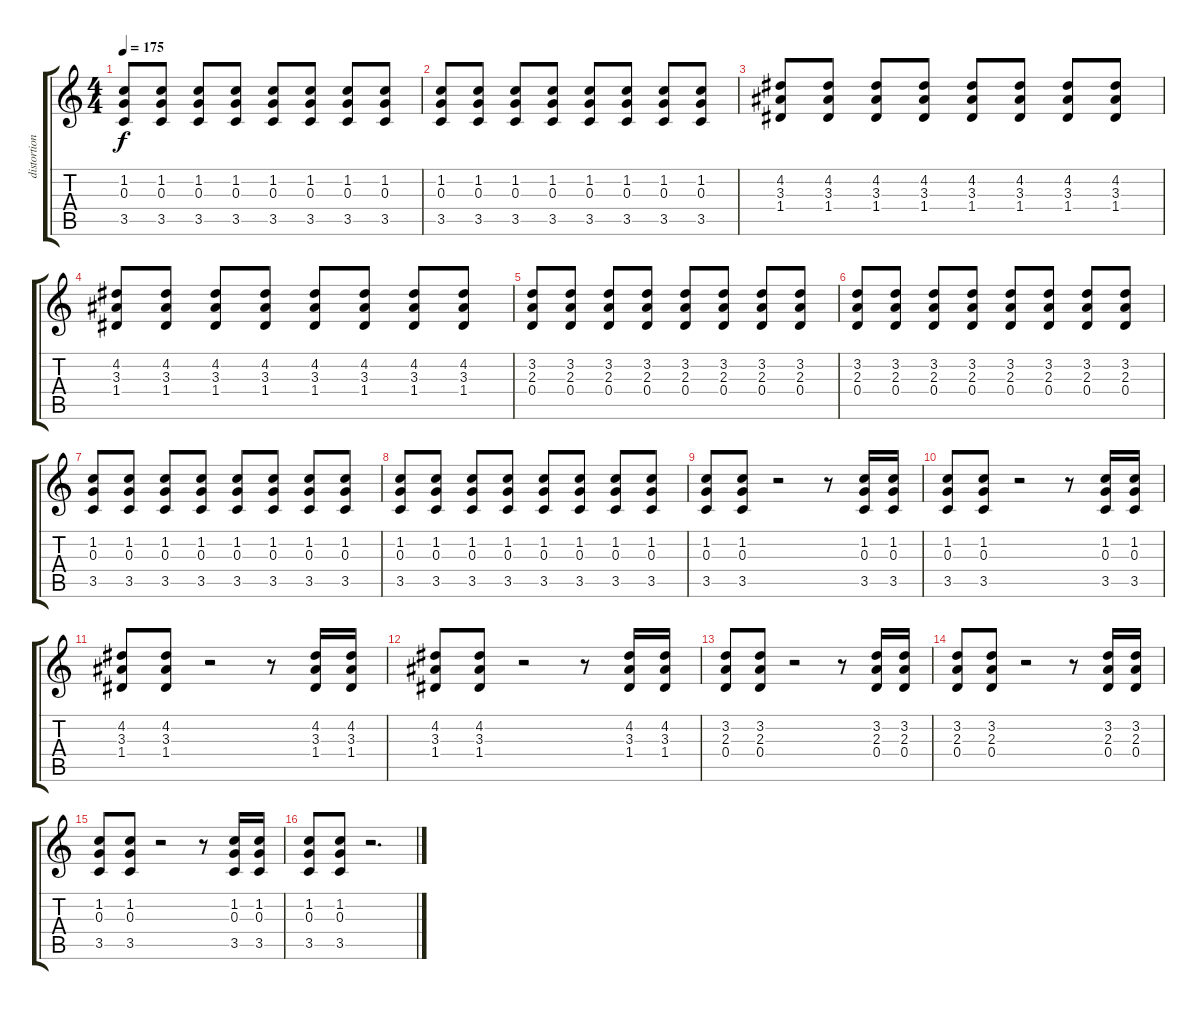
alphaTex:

\track ("distortion " "distortion") {instrument distortionguitar}
\staff {score tabs}
\tuning (E4 B3 G3 D3 A2 E2) {hide}
\ts (4 4)
\tempo 175
\clef g2
\ks c
(1.2 0.3 3.5).8{dy f} (1.2 0.3 3.5).8 (1.2 0.3 3.5).8 (1.2 0.3 3.5).8 (1.2 0.3 3.5).8 (1.2 0.3 3.5).8 (1.2 0.3 3.5).8 (1.2 0.3 3.5).8 |
(1.2 0.3 3.5).8 (1.2 0.3 3.5).8 (1.2 0.3 3.5).8 (1.2 0.3 3.5).8 (1.2 0.3 3.5).8 (1.2 0.3 3.5).8 (1.2 0.3 3.5).8 (1.2 0.3 3.5).8 |
(4.2 3.3 1.4).8 (4.2 3.3 1.4).8 (4.2 3.3 1.4).8 (4.2 3.3 1.4).8 (4.2 3.3 1.4).8 (4.2 3.3 1.4).8 (4.2 3.3 1.4).8 (4.2 3.3 1.4).8 |
(4.2 3.3 1.4).8 (4.2 3.3 1.4).8 (4.2 3.3 1.4).8 (4.2 3.3 1.4).8 (4.2 3.3 1.4).8 (4.2 3.3 1.4).8 (4.2 3.3 1.4).8 (4.2 3.3 1.4).8 |
(3.2 2.3 0.4).8 (3.2 2.3 0.4).8 (3.2 2.3 0.4).8 (3.2 2.3 0.4).8 (3.2 2.3 0.4).8 (3.2 2.3 0.4).8 (3.2 2.3 0.4).8 (3.2 2.3 0.4).8 |
(3.2 2.3 0.4).8 (3.2 2.3 0.4).8 (3.2 2.3 0.4).8 (3.2 2.3 0.4).8 (3.2 2.3 0.4).8 (3.2 2.3 0.4).8 (3.2 2.3 0.4).8 (3.2 2.3 0.4).8 |
(1.2 0.3 3.5).8 (1.2 0.3 3.5).8 (1.2 0.3 3.5).8 (1.2 0.3 3.5).8 (1.2 0.3 3.5).8 (1.2 0.3 3.5).8 (1.2 0.3 3.5).8 (1.2 0.3 3.5).8 |
(1.2 0.3 3.5).8 (1.2 0.3 3.5).8 (1.2 0.3 3.5).8 (1.2 0.3 3.5).8 (1.2 0.3 3.5).8 (1.2 0.3 3.5).8 (1.2 0.3 3.5).8 (1.2 0.3 3.5).8 |
(1.2 0.3 3.5).8 (1.2 0.3 3.5).8 r.2 r.8 (1.2 0.3 3.5).16 (1.2 0.3 3.5).16 |
(1.2 0.3 3.5).8 (1.2 0.3 3.5).8 r.2 r.8 (1.2 0.3 3.5).16 (1.2 0.3 3.5).16 |
(4.2 3.3 1.4).8 (4.2 3.3 1.4).8 r.2 r.8 (4.2 3.3 1.4).16 (4.2 3.3 1.4).16 |
(4.2 3.3 1.4).8 (4.2 3.3 1.4).8 r.2 r.8 (4.2 3.3 1.4).16 (4.2 3.3 1.4).16 |
(3.2 2.3 0.4).8 (3.2 2.3 0.4).8 r.2 r.8 (3.2 2.3 0.4).16 (3.2 2.3 0.4).16 |
(3.2 2.3 0.4).8 (3.2 2.3 0.4).8 r.2 r.8 (3.2 2.3 0.4).16 (3.2 2.3 0.4).16 |
(1.2 0.3 3.5).8 (1.2 0.3 3.5).8 r.2 r.8 (1.2 0.3 3.5).16 (1.2 0.3 3.5).16 |
(1.2 0.3 3.5).8 (1.2 0.3 3.5).8 r.2{d}
